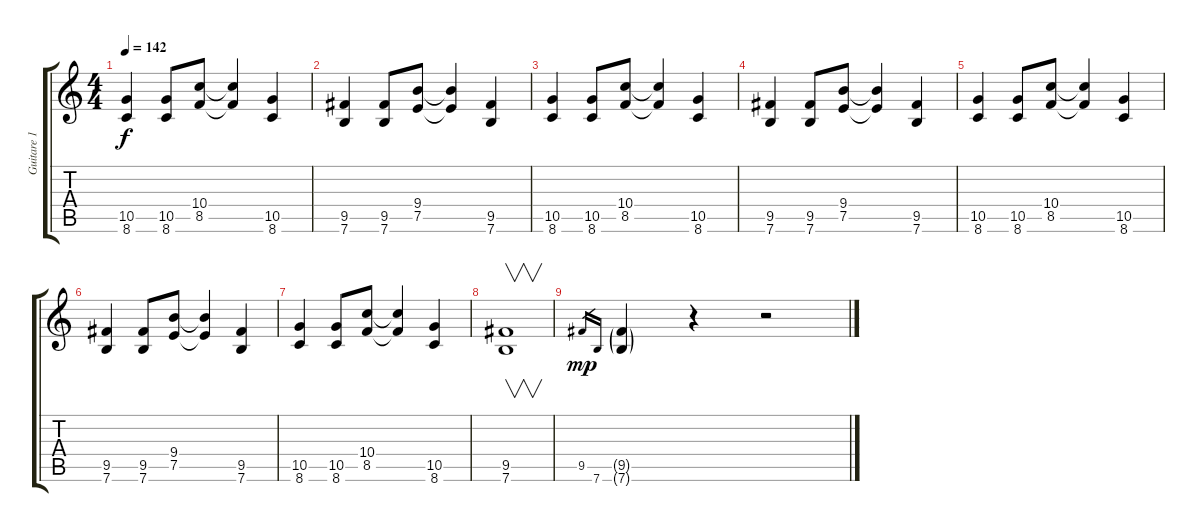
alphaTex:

\track ("Guitare 1" "Guitare 1") {instrument distortionguitar}
\staff {score tabs}
\tuning (E4 B3 G3 D3 A2 E2) {hide}
\ts (4 4)
\tempo 142
\clef g2
\ks c
(10.5 8.6).4{dy f} (10.5 8.6).8 (10.4 8.5).8 (10.4{t} 8.5{t}).4 (10.5 8.6).4 |
(9.5 7.6).4 (9.5 7.6).8 (9.4 7.5).8 (9.4{t} 7.5{t}).4 (9.5 7.6).4 |
(10.5 8.6).4 (10.5 8.6).8 (10.4 8.5).8 (10.4{t} 8.5{t}).4 (10.5 8.6).4 |
(9.5 7.6).4 (9.5 7.6).8 (9.4 7.5).8 (9.4{t} 7.5{t}).4 (9.5 7.6).4 |
(10.5 8.6).4 (10.5 8.6).8 (10.4 8.5).8 (10.4{t} 8.5{t}).4 (10.5 8.6).4 |
(9.5 7.6).4 (9.5 7.6).8 (9.4 7.5).8 (9.4{t} 7.5{t}).4 (9.5 7.6).4 |
(10.5 8.6).4 (10.5 8.6).8 (10.4 8.5).8 (10.4{t} 8.5{t}).4 (10.5 8.6).4 |
(9.5 7.6).1{v} |
9.5.16{gr dy mp} 7.6.16{gr} (9.5{g} 7.6{g}).4 r.4 r.2
